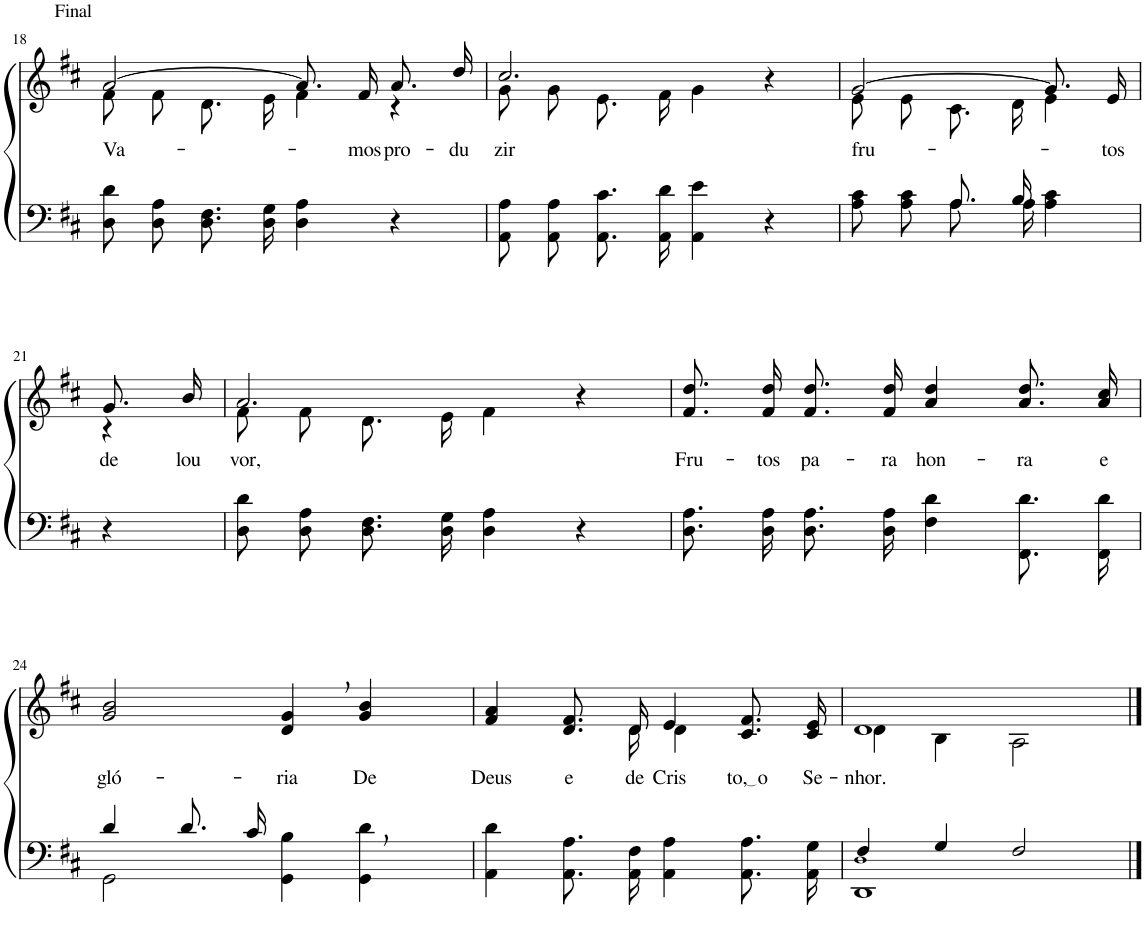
**kern	**kern	**text
*part2	*part1	*part1
*staff2	*staff1	*staff1
*I"Parte III e IV	*I"Parte I e II	*
!!LO:PB:g=z
*clefF4	*clefG2	*
*k[f#c#]	*k[f#c#]	*
*M4/4	*M4/4	*
=18	=18	=18
*	*^	*
!	!LO:TX:a:t=Final	!	!
!	!	!	!LO:LY:b
8D\ 8d\L	[2a/	8f#\L	Va-
8D\ 8A\J	.	8f#\J	.
8.D\ 8.F#\L	.	8.d\L	.
16D\ 16G\Jk	.	16e\Jk	.
4D\ 4A\	8.a/L]	4f#\	.
!	!	!	!LO:LY:b
.	16f#/Jk	.	-mos
!	!	!	!LO:LY:b
4r	8.a/L	4r	pro-
!	!	!	!LO:LY:b
.	16dd/Jk	.	-du-
=19	=19	=19	=19
!	!	!	!LO:LY:b
8AA\ 8A\L	2.cc#/	8g\L	-zir
8AA\ 8A\J	.	8g\J	.
8.AA\ 8.c#\L	.	8.e\L	.
16AA\ 16d\Jk	.	16f#\Jk	.
4AA\ 4e\	.	4g\	.
4r	4r	4ryy	.
=20	=20	=20	=20
*^	*	*	*
!	!	!	!	!LO:LY:b
8A\ 8c#\L	4ryy	[2g/	8e\L	fru-
8A\ 8c#\J	.	.	8e\J	.
8.A/L	8.A\L	.	8.c#\L	.
16B/Jk	16A\Jk	.	16d\Jk	.
4A\ 4c#\	4ryy	8.g/L]	4e\	.
!	!	!	!	!LO:LY:b
.	.	16e/Jk	.	-tos
*v	*v	*	*	*
!!LO:LB:g=z	!!
=21	=21	=21	=21
!	!	!	!LO:LY:b
4r	8.g/L	4r	de
!	!	!	!LO:LY:b
.	16b/Jk	.	lou-
=22	=22	=22	=22
!	!	!	!LO:LY:b
8D\ 8d\L	2.a/	8f#\L	-vor,
8D\ 8A\J	.	8f#\J	.
8.D\ 8.F#\L	.	8.d\L	.
16D\ 16G\Jk	.	16e\Jk	.
4D\ 4A\	.	4f#\	.
4r	4r	4ryy	.
=23	=23	=23	=23
!	!	!	!LO:LY:b
*	*v	*v	*
8.D\ 8.A\L	8.f#/ 8.dd/L	Fru-
!	!	!LO:LY:b
16D\ 16A\Jk	16f#/ 16dd/Jk	-tos
!	!	!LO:LY:b
8.D\ 8.A\L	8.f#/ 8.dd/L	pa-
!	!	!LO:LY:b
16D\ 16A\Jk	16f#/ 16dd/Jk	-ra
!	!	!LO:LY:b
4F#\ 4d\	4a/ 4dd/	hon-
!	!	!LO:LY:b
8.FF#\ 8.d\L	8.a\ 8.dd\L	-ra
!	!	!LO:LY:b
16FF#\ 16d\Jk	16a\ 16cc#\Jk	e
!!LO:LB:g=z
=24	=24	=24
*^	*	*
!	!	!	!LO:LY:b
4d/	2GG\	2g/ 2b/	gló-
8.d/L	.	.	.
16c#/Jk	.	.	.
!	!	!	!LO:LY:b
2ryy	4GG\ 4B\	4d/, 4g/,	-ria
!	!	!	!LO:LY:b
.	4GG\ 4d\	4g/ 4b/	De
=25	=25	=25	=25
!	!	!	!LO:LY:b
*v	*v	*^	*
4AA\ 4d\	4f#/ 4a/	4..ryy	Deus
!	!	!	!LO:LY:b
8.AA/ 8.A/L	8.d/ 8.f#/L	.	e
!	!	!	!LO:LY:b
16AA/ 16F#/Jk	16d/Jk	16d\	de
!	!	!	!LO:LY:b
4AA\ 4A\	4e/	4d\	Cris-
!	!	!	!LO:LY:b
8.AA\ 8.A\L	8.c#/ 8.f#/L	4ryy	to, o
!	!	!	!LO:LY:b
16AA\ 16G\Jk	16c#/ 16e/Jk	.	Se-
=26	=26	=26	=26
*^	*	*	*
!	!	!	!	!LO:LY:b
4F#/	1DD 1D!	1d	4d\	-nhor.
4G/	.	.	4B\	.
2F#/	.	.	2A\	.
*v	*v	*	*	*
*	*v	*v	*
==	==	==
*-	*-	*-
